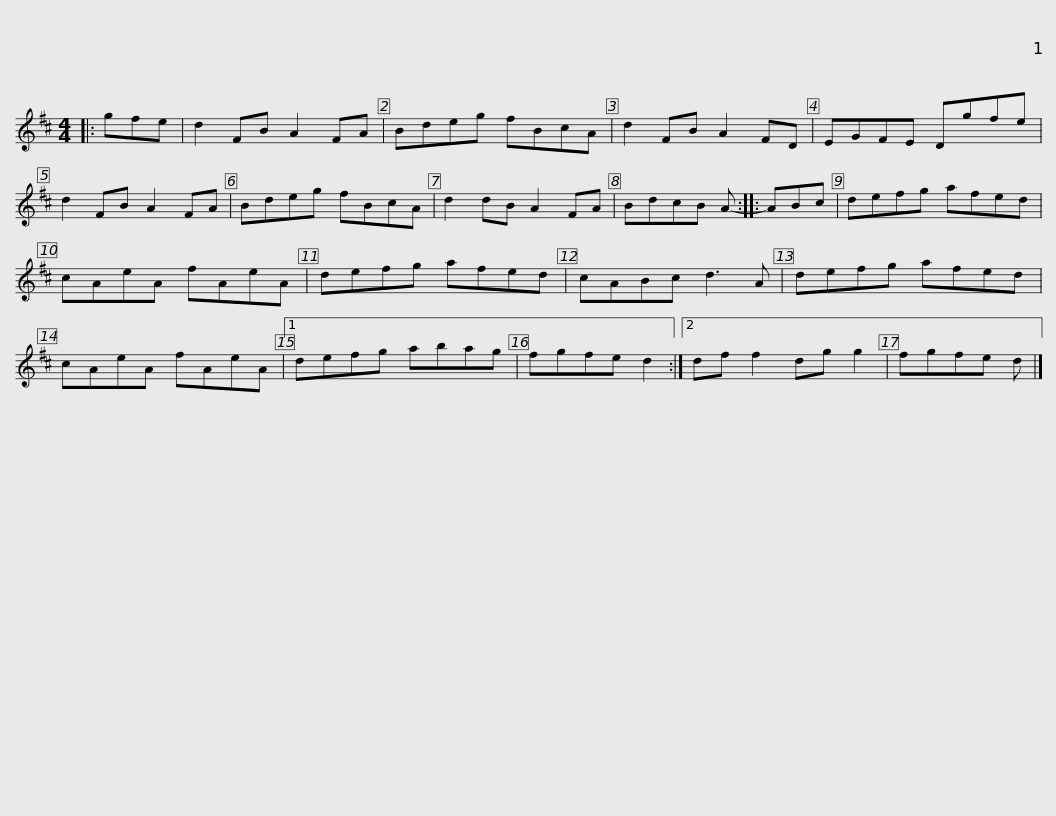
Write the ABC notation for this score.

X:1
L:1/8
M:4/4
I:linebreak $
K:D
V:1 treble
V:1
|: gfe | d2 FB A2 FA | Bdeg fBcA | d2 FB A2 FD | EGFE Dgfe | %5
 d2 FB A2 FA |$ Bdeg fBcA | d2 dB A2 FA | BdcB A- :: ABc | %10
 defg afed | cAeA fAeA |$ defg afed | cABc d3 A | defg afed | %15
 cAeA fAeA |1 defg abag |$ fgfe d2 :|2 df f2 dg g2 | fgfe d |] %20
